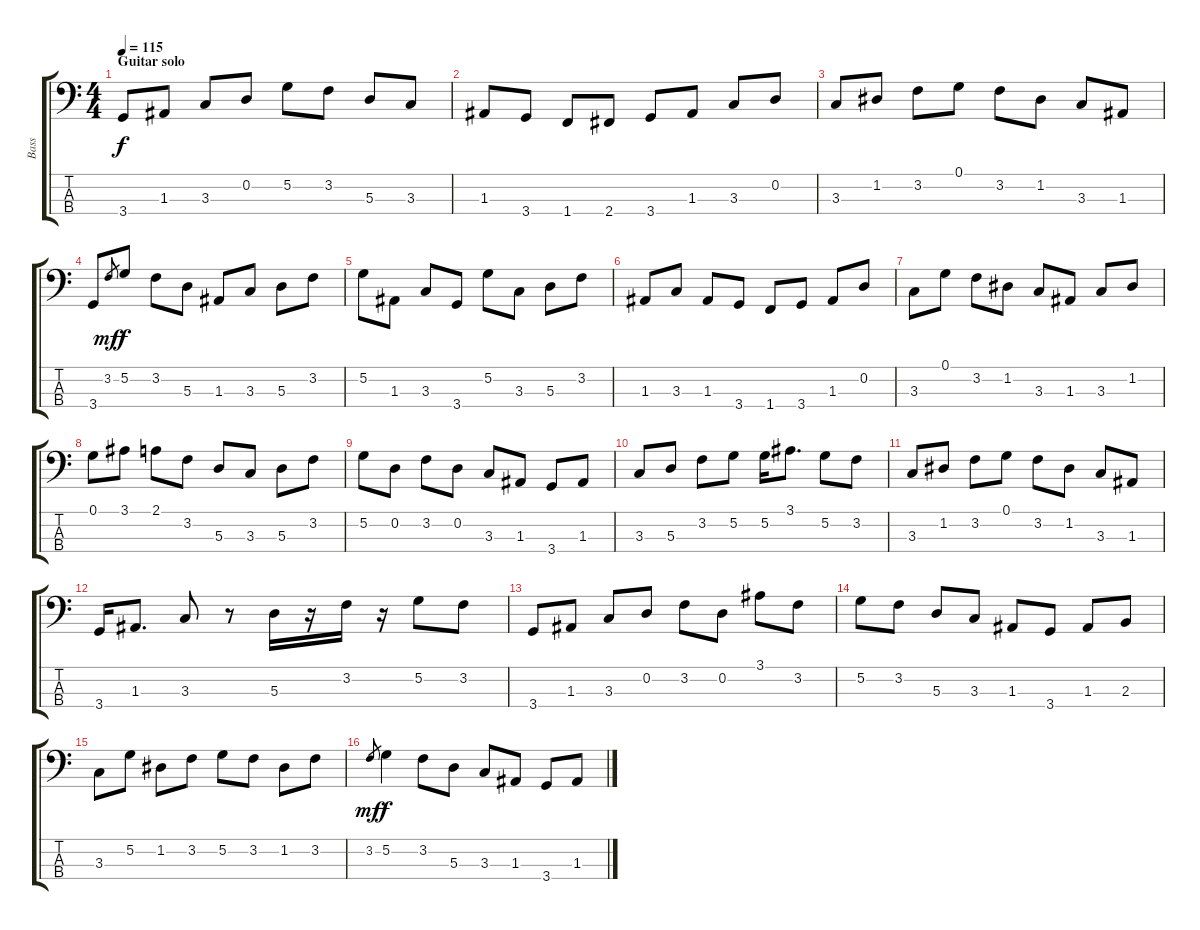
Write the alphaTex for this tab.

\track ("Bass" "Bass") {instrument electricbassfinger}
\staff {score tabs}
\tuning (G2 D2 A1 E1) {hide}
\ts (4 4)
\section ("" "Guitar solo")
\tempo 115
\clef f4
\ks c
3.4.8{dy f} 1.3.8 3.3.8 0.2.8 5.2.8 3.2.8 5.3.8 3.3.8 |
1.3.8 3.4.8 1.4.8 2.4.8 3.4.8 1.3.8 3.3.8 0.2.8 |
3.3.8 1.2.8 3.2.8 0.1.8 3.2.8 1.2.8 3.3.8 1.3.8 |
3.4.8 3.2.8{gr dy mf} 5.2.8{dy f} 3.2.8 5.3.8 1.3.8 3.3.8 5.3.8 3.2.8 |
5.2.8 1.3.8 3.3.8 3.4.8 5.2.8 3.3.8 5.3.8 3.2.8 |
1.3.8 3.3.8 1.3.8 3.4.8 1.4.8 3.4.8 1.3.8 0.2.8 |
3.3.8 0.1.8 3.2.8 1.2.8 3.3.8 1.3.8 3.3.8 1.2.8 |
0.1.8 3.1.8 2.1.8 3.2.8 5.3.8 3.3.8 5.3.8 3.2.8 |
5.2.8 0.2.8 3.2.8 0.2.8 3.3.8 1.3.8 3.4.8 1.3.8 |
3.3.8 5.3.8 3.2.8 5.2.8 5.2.16 3.1.8{d} 5.2.8 3.2.8 |
3.3.8 1.2.8 3.2.8 0.1.8 3.2.8 1.2.8 3.3.8 1.3.8 |
3.4.16 1.3.8{d} 3.3.8 r.8 5.3.16 r.16 3.2.16 r.16 5.2.8 3.2.8 |
3.4.8 1.3.8 3.3.8 0.2.8 3.2.8 0.2.8 3.1.8 3.2.8 |
5.2.8 3.2.8 5.3.8 3.3.8 1.3.8 3.4.8 1.3.8 2.3.8 |
3.3.8 5.2.8 1.2.8 3.2.8 5.2.8 3.2.8 1.2.8 3.2.8 |
3.2.8{gr dy mf} 5.2.4{dy f} 3.2.8 5.3.8 3.3.8 1.3.8 3.4.8 1.3.8
